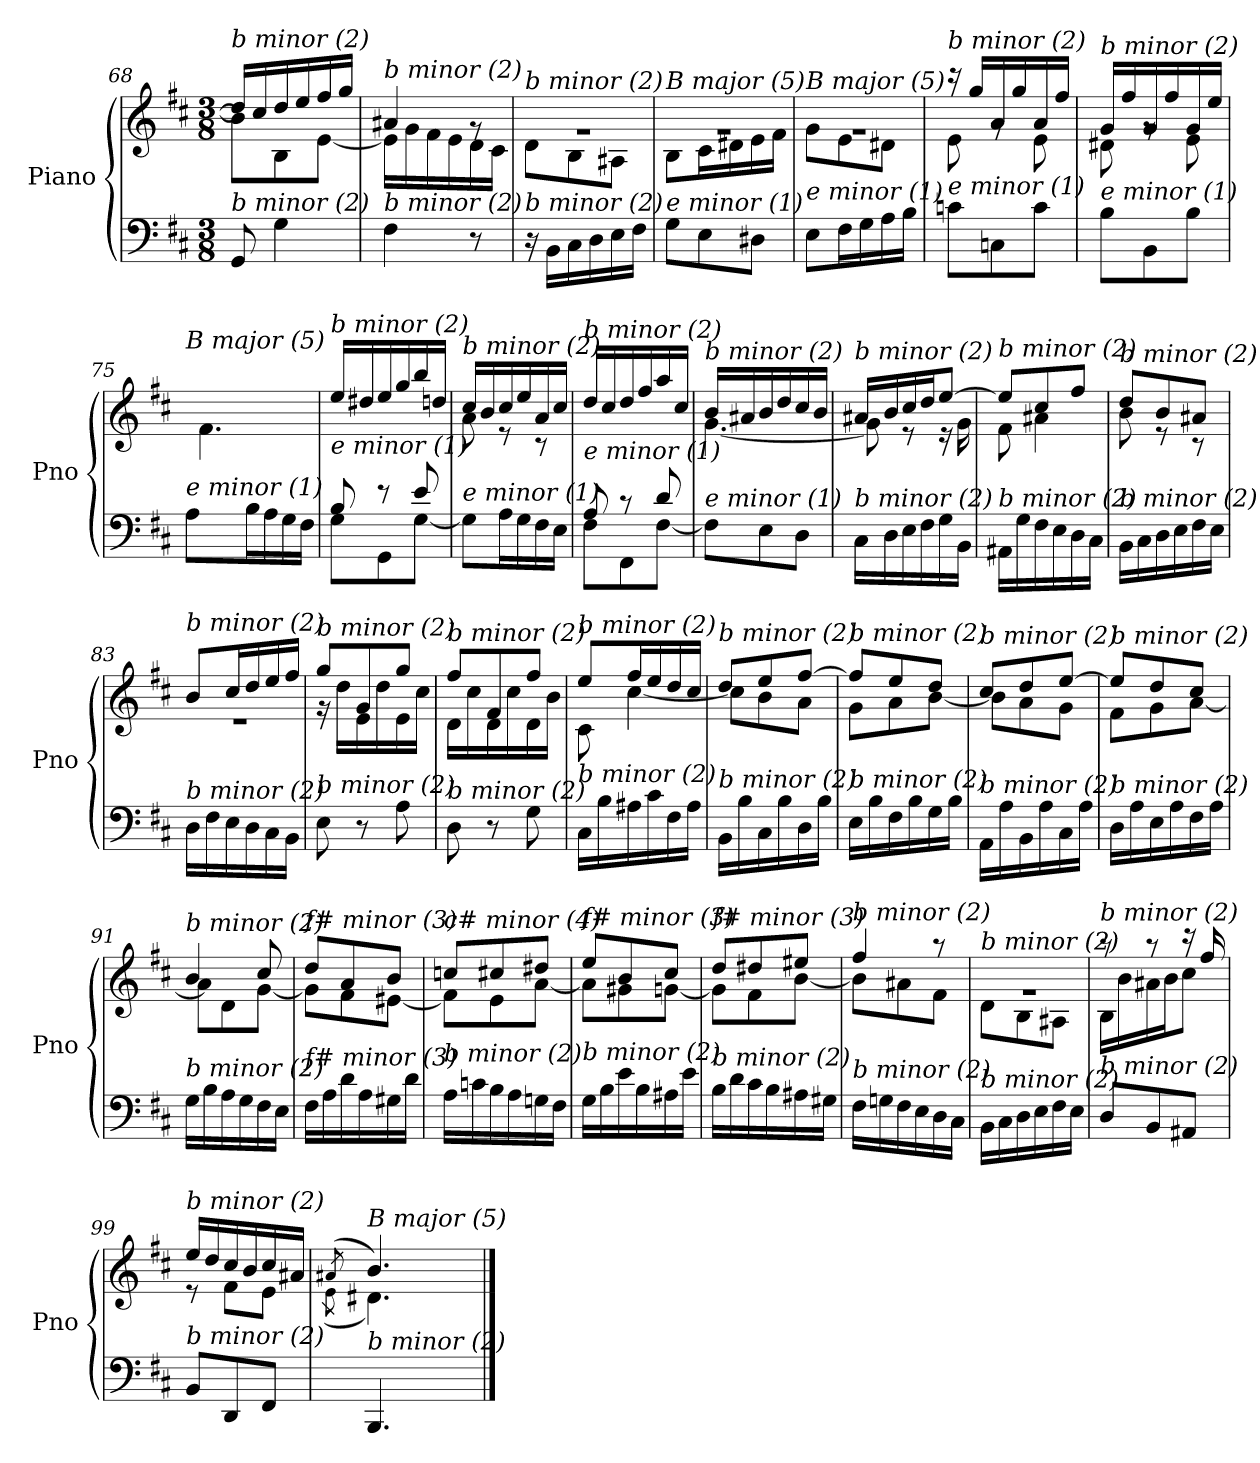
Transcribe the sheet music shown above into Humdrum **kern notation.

**kern	**kern
*part1	*part1
*staff2	*staff1
*I"Piano	*
*I'Pno	*
*clefF4	*clefG2
*k[f#c#]	*k[f#c#]
*M3/8	*M3/8
=68	=68
*	*^
!	!LO:TX:i:t=b minor (2)	!
!LO:TX:i:t=b minor (2)	!	!
8GG/	16dd/LL]	8b\L]
.	16cc#/	.
4G\	16dd/	8B\
.	16ee/	.
.	16ff#/	[8e\J
.	16gg/JJ	.
=69	=69	=69
!	!LO:TX:i:t=b minor (2)	!
!LO:TX:i:t=b minor (2)	!	!
4F#\	4a#X/	16e\LL]
.	.	16g\
.	.	16f#\
.	.	16e\
8r	8rg	16d\
.	.	16c#\JJ
=70	=70	=70
!	!LO:TX:i:t=b minor (2)	!
!LO:TX:i:t=b minor (2)	!	!
16r	4.rg	8d\L
16BB\LL	.	.
16C#\	.	8B\
16D\	.	.
16E\	.	8A#X\J
16F#\JJ	.	.
!!LO:LB:g=z	!!
=71	=71	=71
!	!LO:TX:i:t=B major (5)	!
!LO:TX:i:t=e minor (1)	!	!
8G\L	4.rg	8B\L
8E\	.	16c#\L
.	.	16d#X\
8D#X\J	.	16e\
.	.	16f#\JJ
=72	=72	=72
!	!LO:TX:i:t=B major (5)	!
!LO:TX:i:t=e minor (1)	!	!
8E\L	4.rg	8g\L
16F#\L	.	8e\
16G\	.	.
16A\	.	8d#X\J
16B\JJ	.	.
=73	=73	=73
!	!LO:TX:i:t=b minor (2)	!
!LO:TX:i:t=e minor (1)	!	!
8cn\L	16r	8e\
.	16gg/LL	.
8Cn\	16a/	8rg
.	16gg/	.
8c\J	16a/	8e\
.	16ff#/JJ	.
=74	=74	=74
!	!LO:TX:i:t=b minor (2)	!
!LO:TX:i:t=e minor (1)	!	!
8B\L	16g/LL	8d#X\
.	16ff#/	.
8BB\	16g/	8rg
.	16ff#/	.
8B\J	16g/	8e\
.	16ee/JJ	.
=75	=75	=75
!	!LO:TX:i:t=B major (5)	!
!LO:TX:i:t=e minor (1)	!	!
8A\L	16f#/LLyy	4.f#\
.	16ee/	.
16B\L	16dd#X/	.
16A\	16ff#/	.
16G\	16b/	.
16F#\JJ	16dd#/JJ	.
*	*v	*v
!!LO:LB:g=z
=76	=76
*^	*
!	!	!LO:TX:i:t=b minor (2)
!LO:TX:i:t=e minor (1)	!	!
8B/	8G\L	16ee/LL
.	.	16dd#X/
8r	8GG\	16ee/
.	.	16gg/
8e/	[8G\J	16bb/
.	.	16ddn/JJ
*v	*v	*
=77	=77
*	*^
!	!LO:TX:i:t=b minor (2)	!
!LO:TX:i:t=e minor (1)	!	!
8G\L]	16cc#/LL	8a\
.	16b/	.
16A\L	16cc#/	8r
16G\	16ee/	.
16F#\	16a/	8r
16E\JJ	16cc#/JJ	.
*	*v	*v
=78	=78
*^	*
!	!	!LO:TX:i:t=b minor (2)
!LO:TX:i:t=e minor (1)	!	!
8A/	8F#\L	16dd/LL
.	.	16cc#/
8r	8FF#\	16dd/
.	.	16ff#/
8d/	[8F#\J	16aa/
.	.	16cc#/JJ
*v	*v	*
=79	=79
*	*^
!	!LO:TX:i:t=b minor (2)	!
!LO:TX:i:t=e minor (1)	!	!
8F#\L]	16b/LL	[4.g\
.	16a#X/	.
8E\	16b/	.
.	16dd/	.
8D\J	16cc#/	.
.	16b/JJ	.
=80	=80	=80
!	!LO:TX:i:t=b minor (2)	!
!LO:TX:i:t=b minor (2)	!	!
16C#\LL	16a#X/LL	8g\]
16D\	16b/	.
16E\	16cc#/	8r
16F#\	16dd/J	.
16G\	[8ee/J	16r
16BB\JJ	.	16g\
!!LO:LB:g=z	!!
=81	=81	=81
!	!LO:TX:i:t=b minor (2)	!
!LO:TX:i:t=b minor (2)	!	!
16AA#X\LL	8ee/L]	8f#\
16G\	.	.
16F#\	8cc#/	4a#X\
16E\	.	.
16D\	8ff#/J	.
16C#\JJ	.	.
=82	=82	=82
!	!LO:TX:i:t=b minor (2)	!
!LO:TX:i:t=b minor (2)	!	!
16BB\LL	8dd/L	8b\
16C#\	.	.
16D\	8b/	8r
16E\	.	.
16F#\	8a#X/J	8r
16E\JJ	.	.
=83	=83	=83
!	!LO:TX:i:t=b minor (2)	!
!LO:TX:i:t=b minor (2)	!	!
16D\LL	8b/L	4.r
16F#\	.	.
16E\	16cc#/L	.
16D\	16dd/	.
16C#\	16ee/	.
16BB\JJ	16ff#/JJ	.
=84	=84	=84
!	!LO:TX:i:t=b minor (2)	!
!LO:TX:i:t=b minor (2)	!	!
8E\	8gg/L	16r
.	.	16dd\LL
8r	8g/	16e\
.	.	16dd\
8A\	8gg/J	16e\
.	.	16cc#\JJ
=85	=85	=85
!	!LO:TX:i:t=b minor (2)	!
!LO:TX:i:t=b minor (2)	!	!
8D\	8ff#/L	16d\LL
.	.	16cc#\
8r	8f#/	16d\
.	.	16cc#\
8G\	8ff#/J	16d\
.	.	16b\JJ
!!LO:LB:g=z	!!
=86	=86	=86
!	!LO:TX:i:t=b minor (2)	!
!LO:TX:i:t=b minor (2)	!	!
16C#\LL	8ee/L	8c#\
16B\	.	.
16A#X\	16ff#/L	[4cc#\
16c#\	16ee/	.
16F#\	16dd/	.
16A#\JJ	16cc#/JJ	.
=87	=87	=87
!	!LO:TX:i:t=b minor (2)	!
!LO:TX:i:t=b minor (2)	!	!
16BB\LL	8dd/L	8cc#\L]
16B\	.	.
16C#\	8ee/	8b\
16B\	.	.
16D\	[8ff#/J	8a\J
16B\JJ	.	.
=88	=88	=88
!	!LO:TX:i:t=b minor (2)	!
!LO:TX:i:t=b minor (2)	!	!
16E\LL	8ff#/L]	8g\L
16B\	.	.
16F#\	8ee/	8a\
16B\	.	.
16G\	8dd/J	[8b\J
16B\JJ	.	.
=89	=89	=89
!	!LO:TX:i:t=b minor (2)	!
!LO:TX:i:t=b minor (2)	!	!
16AA\LL	8cc#/L	8b\L]
16A\	.	.
16BB\	8dd/	8a\
16A\	.	.
16C#\	[8ee/J	8g\J
16A\JJ	.	.
=90	=90	=90
!	!LO:TX:i:t=b minor (2)	!
!LO:TX:i:t=b minor (2)	!	!
16D\LL	8ee/L]	8f#\L
16A\	.	.
16E\	8dd/	8g\
16A\	.	.
16F#\	8cc#/J	[8a\J
16A\JJ	.	.
!!LO:LB:g=z	!!
=91	=91	=91
!	!LO:TX:i:t=b minor (2)	!
!LO:TX:i:t=b minor (2)	!	!
16G\LL	4b/	8a\L]
16B\	.	.
16A\	.	8d\
16G\	.	.
16F#\	8cc#/	[8g\J
16E\JJ	.	.
=92	=92	=92
!	!LO:TX:i:t=f# minor (3)	!
!LO:TX:i:t=f# minor (3)	!	!
16F#\LL	8dd/L	8g\L]
16A\	.	.
16d\	8a/	8f#\
16A\	.	.
16G#X\	8b/J	[8e#Xi\J
16d\JJ	.	.
=93	=93	=93
!	!LO:TX:i:t=c# minor (4)	!
!LO:TX:i:t=b minor (2)	!	!
16A\LL	8ccn/L	8f\L]
16cn\	.	.
16B\	8cc#X/	8e\
16A\	.	.
16Gn\	8dd#X/J	[8a\J
16F#\JJ	.	.
=94	=94	=94
!	!LO:TX:i:t=f# minor (3)	!
!LO:TX:i:t=b minor (2)	!	!
16G\LL	8ee/L	8a\L]
16B\	.	.
16e\	8b/	8g#X\
16B\	.	.
16A#X\	8cc#/J	[8gn\J
16e\JJ	.	.
=95	=95	=95
!	!LO:TX:i:t=f# minor (3)	!
!LO:TX:i:t=b minor (2)	!	!
16B\LL	8dd/L	8g\L]
16d\	.	.
16c#\	8dd#X/	8f#\
16B\	.	.
16A#X\	8ee#X/J	[8b\J
16G#X\JJ	.	.
!!LO:PB:g=z	!!
=96	=96	=96
!	!LO:TX:i:t=b minor (2)	!
!LO:TX:i:t=b minor (2)	!	!
16F#\LL	4ff#/	8b\L]
16Gn\	.	.
16F#\	.	8a#X\
16E\	.	.
16D\	8r	8f#\J
16C#\JJ	.	.
=97	=97	=97
!	!LO:TX:i:t=b minor (2)	!
!LO:TX:i:t=b minor (2)	!	!
16BB\LL	4.rg	8d\L
16C#\	.	.
16D\	.	8B\
16E\	.	.
16F#\	.	8A#X\J
16E\JJ	.	.
=98	=98	=98
!	!LO:TX:i:t=b minor (2)	!
!LO:TX:i:t=b minor (2)	!	!
8D/L	8r	16B\LL
.	.	16b\
8BB/	8r	16a#X\
.	.	16b\J
8AA#X/J	16r	8cc#\J
.	16ff#/	.
=99	=99	=99
!	!LO:TX:i:t=b minor (2)	!
!LO:TX:i:t=b minor (2)	!	!
8BB/L	16ee/LL	8r
.	16dd/	.
8DD/	16cc#/	8f#\L
.	16b/	.
8FF#/J	16cc#/	8e\J
.	16a#X/JJ	.
=100	=100	=100
.	(>8qa#X/	(8qe\
*	*	*^
!	!LO:TX:i:t=B major (5)	!	!
!LO:TX:i:t=b minor (2)	!	!	!
4.BBB/	4.b/)	4.d#X\)	8e!yy 8a#!yy
.	.	.	4d#!yy 4b!yy
*	*v	*v	*v
==	==
*-	*-
